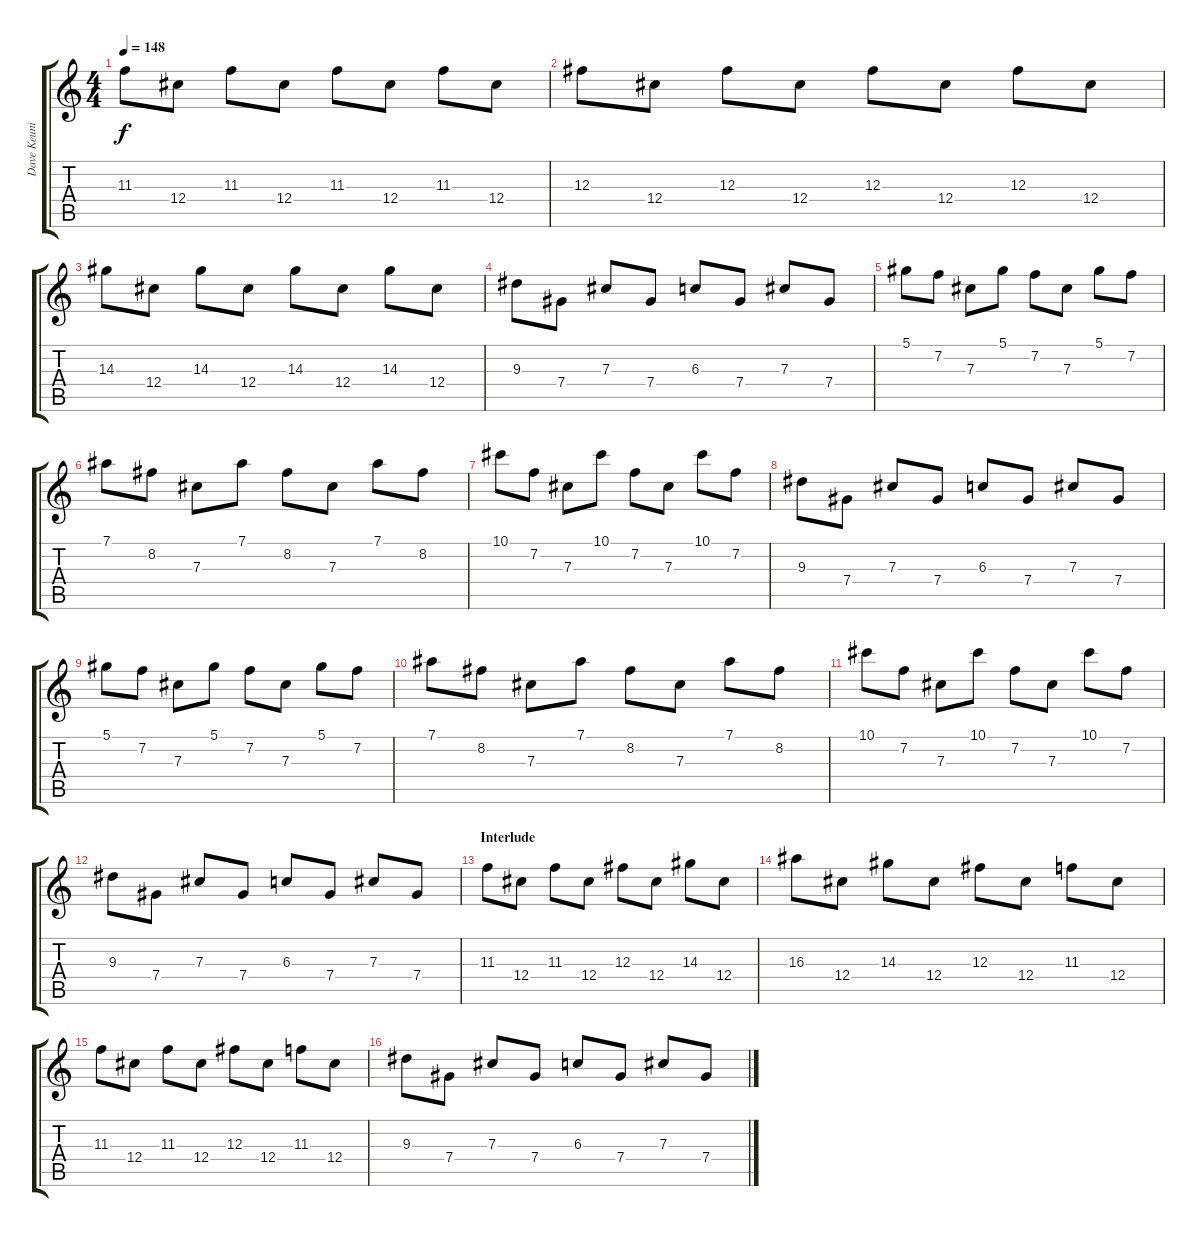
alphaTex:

\track ("Dave Keuning - Lead Guitar (Right)" "Dave Keuni") {instrument overdrivenguitar}
\staff {score tabs}
\tuning (Eb4 Bb3 Gb3 Db3 Ab2 Eb2) {hide}
\ts (4 4)
\tempo 148
\clef g2
\ks c
11.3.8{dy f} 12.4.8 11.3.8 12.4.8 11.3.8 12.4.8 11.3.8 12.4.8 |
12.3.8 12.4.8 12.3.8 12.4.8 12.3.8 12.4.8 12.3.8 12.4.8 |
14.3.8 12.4.8 14.3.8 12.4.8 14.3.8 12.4.8 14.3.8 12.4.8 |
9.3.8 7.4.8 7.3.8 7.4.8 6.3.8 7.4.8 7.3.8 7.4.8 |
5.1.8 7.2.8 7.3.8 5.1.8 7.2.8 7.3.8 5.1.8 7.2.8 |
7.1.8 8.2.8 7.3.8 7.1.8 8.2.8 7.3.8 7.1.8 8.2.8 |
10.1.8 7.2.8 7.3.8 10.1.8 7.2.8 7.3.8 10.1.8 7.2.8 |
9.3.8 7.4.8 7.3.8 7.4.8 6.3.8 7.4.8 7.3.8 7.4.8 |
5.1.8 7.2.8 7.3.8 5.1.8 7.2.8 7.3.8 5.1.8 7.2.8 |
7.1.8 8.2.8 7.3.8 7.1.8 8.2.8 7.3.8 7.1.8 8.2.8 |
10.1.8 7.2.8 7.3.8 10.1.8 7.2.8 7.3.8 10.1.8 7.2.8 |
9.3.8 7.4.8 7.3.8 7.4.8 6.3.8 7.4.8 7.3.8 7.4.8 |
\section ("" "Interlude")
11.3.8 12.4.8 11.3.8 12.4.8 12.3.8 12.4.8 14.3.8 12.4.8 |
16.3.8 12.4.8 14.3.8 12.4.8 12.3.8 12.4.8 11.3.8 12.4.8 |
11.3.8 12.4.8 11.3.8 12.4.8 12.3.8 12.4.8 11.3.8 12.4.8 |
9.3.8 7.4.8 7.3.8 7.4.8 6.3.8 7.4.8 7.3.8 7.4.8
